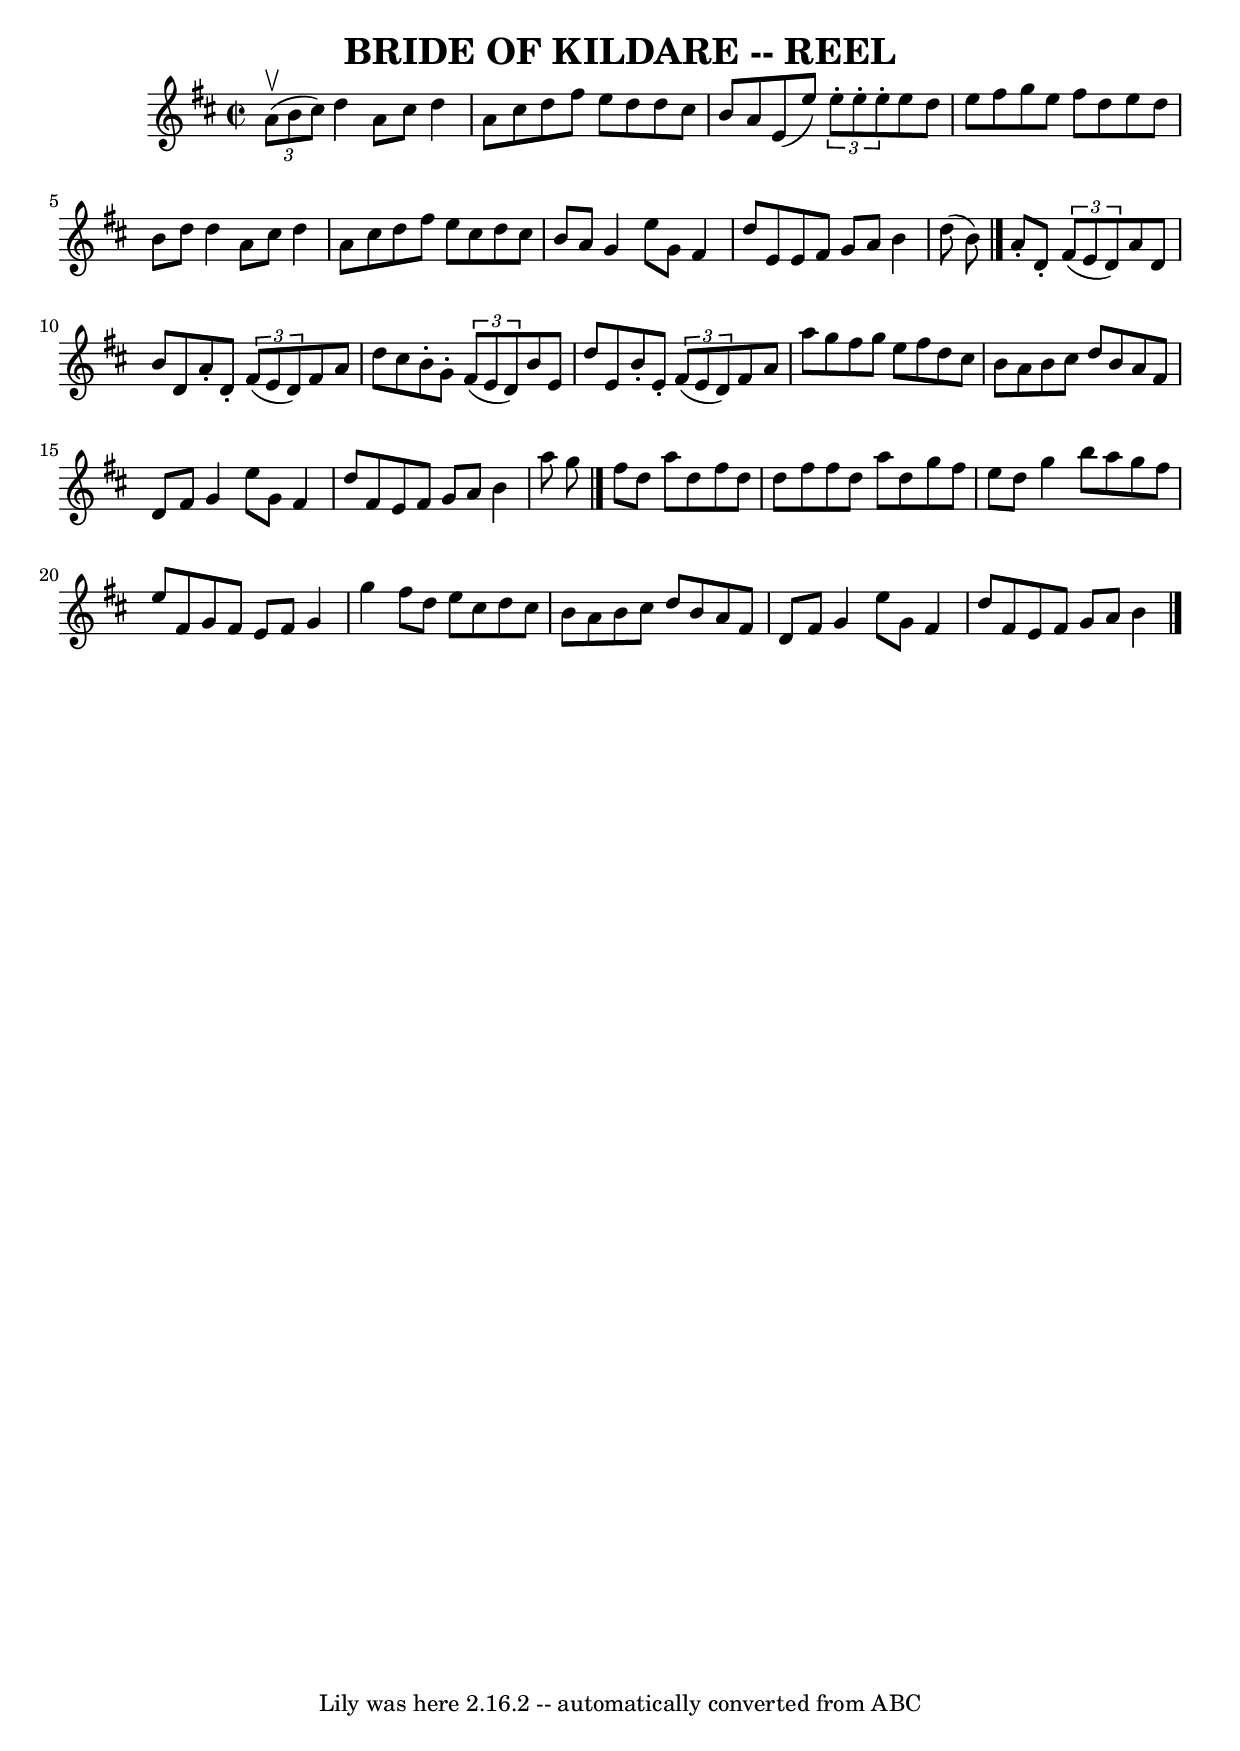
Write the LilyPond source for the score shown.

\version "2.16.2"
\include "Mammoth.ily"
\header {
  %% book = "Ryan's Mammoth Collection of Fiddle Tunes"
  crossRefNumber = "1"
  footnotes = ""
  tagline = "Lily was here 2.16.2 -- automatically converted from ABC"
  title = "BRIDE OF KILDARE -- REEL"

}
voicedefault =  {


  \override Staff.TimeSignature #'style = #'C
  \time 2/2 
  \key d \major
   \times 2/3 { a'8 (^\upbow b'8 cis''8) 
			     }   
  |
  d''4 a'8 cis''8 d''4 a'8 cis''8    |
  d''8  
  fis''8 e''8 d''8 d''8 cis''8 b'8 a'8    |
  e'8 (
  e''8) \times 2/3 { e''8 -. e''8 -. e''8 -. 
		   } e''8 d''8 e''8    
  fis''8    |
  g''8 e''8 fis''8 d''8 e''8 d''8 b'8    
  d''8    |
  d''4 a'8 cis''8 d''4 a'8 cis''8    |
  
  d''8 fis''8 e''8 cis''8 d''8 cis''8 b'8 a'8    |
  
  g'4 e''8 g'8 fis'4 d''8 e'8    |
  e'8 fis'8 g'8   
  a'8 b'4 d''8 (b'8)   \bar "|." a'8 -. d'8 -.   \times 2/3 {  
    fis'8 (e'8 d'8) 
  } a'8 d'8 b'8 d'8    |
  a'8 -.   
  d'8 -.   \times 2/3 { fis'8 (e'8 d'8) 
		      } fis'8 a'8 d''8    
  cis''8    |
  b'8 -. g'8 -.   \times 2/3 { fis'8 (e'8 d'8) 

			     } b'8 e'8 d''8 e'8    |
  b'8 -. e'8 -.   \times 2/3 {   
    fis'8 (e'8 d'8) 
  } fis'8 a'8 a''8 g''8    |
  
  fis''8 g''8 e''8 fis''8 d''8 cis''8 b'8 a'8    |
  
  b'8 cis''8 d''8 b'8 a'8 fis'8 d'8 fis'8    |
  g'4  
  e''8 g'8 fis'4 d''8 fis'8    |
  e'8 fis'8 g'8    
  a'8 b'4 a''8 g''8    \bar "|." fis''8 d''8 a''8 d''8    
  fis''8 d''8 d''8 fis''8    |
  fis''8 d''8 a''8 d''8   
  g''8 fis''8 e''8 d''8    |
  g''4 b''8 a''8 g''8    
  fis''8 e''8 fis'8    |
  g'8 fis'8 e'8 fis'8 g'4    
  g''4    |
  fis''8 d''8 e''8 cis''8 d''8 cis''8 b'8  
  a'8    |
  b'8 cis''8 d''8 b'8 a'8 fis'8 d'8    
  fis'8    |
  g'4 e''8 g'8 fis'4 d''8 fis'8    |
  
  e'8 fis'8 g'8 a'8 b'4    \bar "|."   

}

\score{
  <<

    \context Staff="default"
    {
      \voicedefault 
      
    }

  >>
  \layout {
    
  }
  \midi {
  }

}
